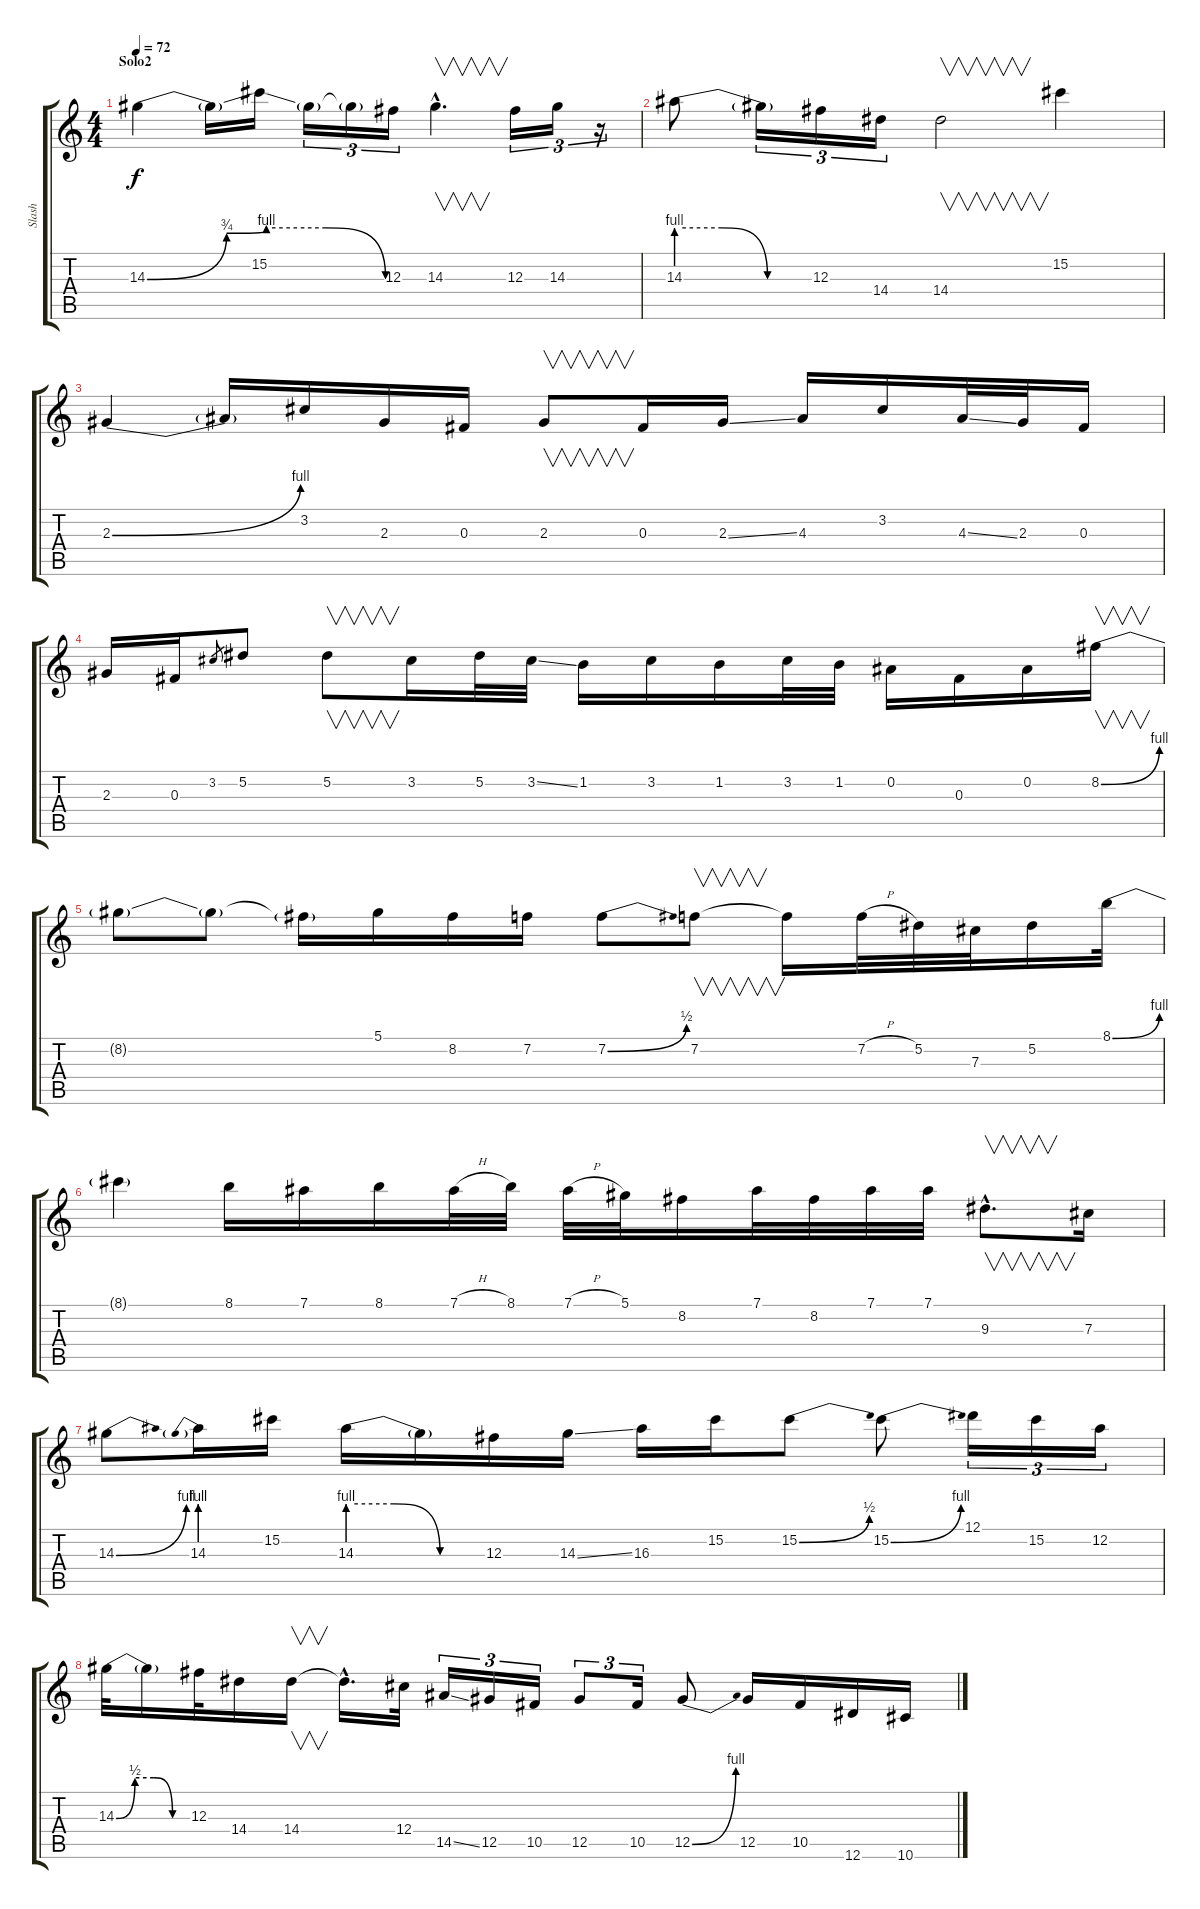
\track ("Slash" "Slash") {instrument distortionguitar}
\staff {score tabs}
\tuning (Eb4 Bb3 Gb3 Db3 Ab2 Eb2) {hide}
\ts (4 4)
\section ("" "Solo2")
\tempo 72
\clef g2
\ks c
14.3{be (custom 0 0 20 3 30 4 45 4 60 0)}.4{dy f} 14.3{t}.16 15.2.16 14.3{t}.16{tu (3 2)} 14.3{t}.16{tu (3 2)} 12.3.16{tu (3 2)} 14.3{hac}.4{v d} 12.3.16{tu (3 2)} 14.3.16{tu (3 2)} r.16{tu (3 2)} |
14.3{be (custom 0 4 20 4 40 0 60 0)}.8 14.3{t}.16{tu (3 2)} 12.3.16{tu (3 2)} 14.4.16{tu (3 2)} 14.4.2{v} 15.2.4 |
2.3{be (bend 0 0 60 4)}.4 2.3{t}.16 3.2.16 2.3.16 0.3.16 2.3.8{v} 0.3.16 2.3{ss}.16 4.3.16 3.2.16 4.3{ss}.32 2.3.32 0.3.16 |
2.3.16 0.3.16 3.2.8{gr} 5.2.8 5.2.8{v} 3.2.16 5.2.32 3.2{ss}.32 1.2.16 3.2.16 1.2.16 3.2.32 1.2.32 0.2.16 0.3.16 0.2.16 8.2{be (bend 0 0 60 4)}.16{v} |
8.2{t}.8 8.2{t}.8 8.2{t}.16 5.1.16 8.2.16 7.2.16 7.2{be (bend 0 0 60 2)}.8 7.2.8{v} 7.2{t}.16 7.2{h}.32 5.2.32 7.3.32 5.2.16 8.1{be (bend 0 0 60 4)}.32 |
8.1{t}.4 8.1.16 7.1.16 8.1.16 7.1{h}.32 8.1.32 7.1{h}.32 5.1.32 8.2.16 7.1.32 8.2.32 7.1.32 7.1.32 9.3{hac}.8{v d} 7.3.16 |
14.3{be (bend 0 0 60 4)}.8 14.3{be (prebend 0 4 60 4)}.16 15.2.16 14.3{be (custom 0 4 20 4 40 0 60 0)}.16 14.3{t}.16 12.3.16 14.3{ss}.16 16.3.16 15.2.16 15.2{be (bend 0 0 60 2)}.8 15.2{be (bend 0 0 60 4)}.8 12.1.16{tu (3 2)} 15.2.16{tu (3 2)} 12.2.16{tu (3 2)} |
14.3{be (custom 0 0 15 2 30 2 45 0 60 0)}.32 14.3{t}.16 12.3.32 14.4.16 14.4.16{v} 14.4{hac t}.16{d} 12.4.32 14.5{ss}.16{tu (3 2)} 12.5.16{tu (3 2)} 10.5.16{tu (3 2)} 12.5.8{tu (3 2)} 10.5.16{tu (3 2)} 12.5{be (bend 0 0 60 4)}.8 12.5.16 10.5.16 12.6.16 10.6.16
